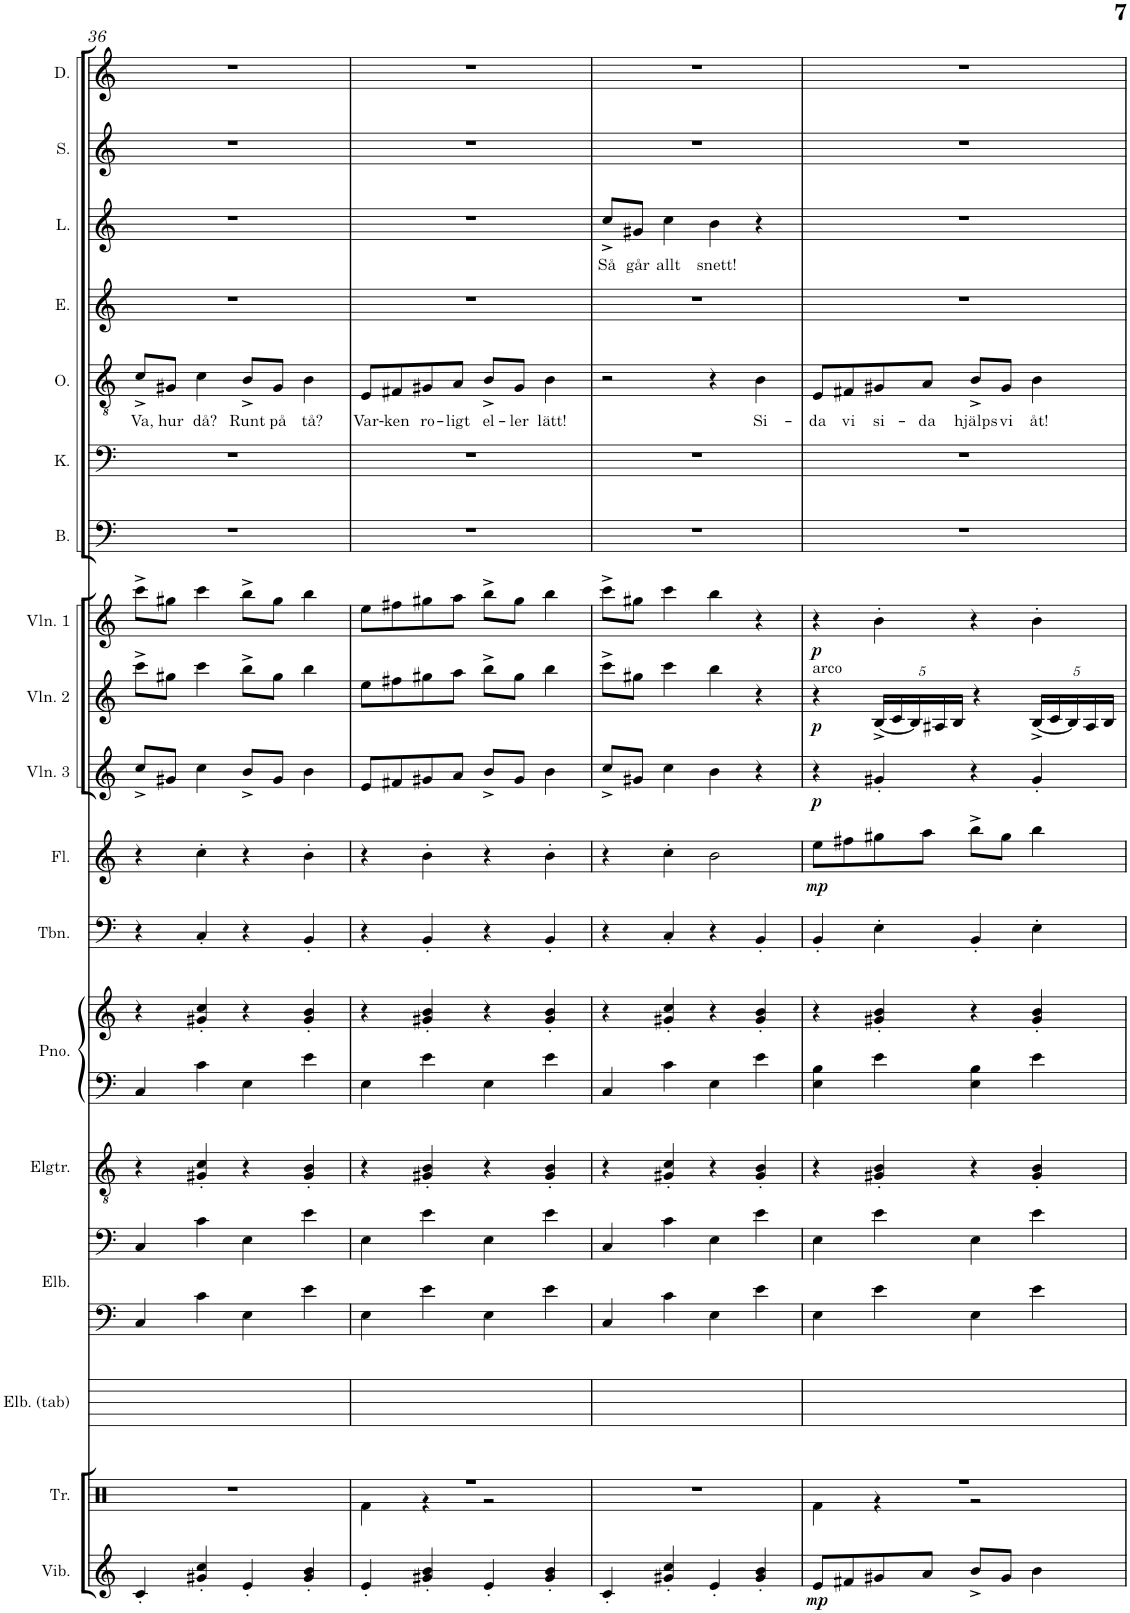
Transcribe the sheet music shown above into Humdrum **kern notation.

**kern	**dynam	**kern	**kern	**kern	**kern	**kern	**kern	**kern	**dynam	**kern	**dynam	**kern	**dynam	**kern	**dynam	**kern	**text	**kern	**text
*part11	*part11	*part10	*part10	*part9	*part8	*part8	*part7	*part6	*part6	*part5	*part5	*part4	*part4	*part3	*part3	*part2	*part2	*part1	*part1
*staff13	*staff13	*staff12	*staff11	*staff10	*staff9	*staff8	*staff7	*staff6	*staff6	*staff5	*staff5	*staff4	*staff4	*staff3	*staff3	*staff2	*staff2	*staff1	*staff1
*I"Vibrafon	*	*I"Elbas	*	*I"Elgitarr	*I"Piano	*	*I"Trombon	*I"Tvärflöjt	*	*I"Violin 3	*	*I"Violin 2	*	*I"Violin 1	*	*I"Orwen	*	*I"Libby	*
*I'Vib.	*	*I'Elb.	*	*I'Elgtr.	*I'Pno.	*	*I'Tbn.	*	*	*I'Vln. 3	*	*I'Vln. 2	*	*I'Vln. 1	*	*I'O.	*	*I'L.	*
!!LO:PB:g=z
*clefG2	*	*clefF4	*clefF4	*clefGv2	*clefF4	*clefG2	*clefF4	*clefG2	*	*clefG2	*	*clefG2	*	*clefG2	*	*clefGv2	*	*clefG2	*
*	*	*Trd7c12	*Trd7c12	*	*	*	*	*	*	*	*	*	*	*	*	*	*	*	*
*k[]	*	*k[]	*	*k[]	*k[]	*k[]	*k[]	*k[]	*	*k[]	*	*k[]	*	*k[]	*	*k[]	*	*k[]	*
*M4/4	*	*M4/4	*M4/4	*M4/4	*M4/4	*M4/4	*M4/4	*M4/4	*	*M4/4	*	*M4/4	*	*M4/4	*	*M4/4	*	*M4/4	*
=36	=36	=36	=36	=36	=36	=36	=36	=36	=36	=36	=36	=36	=36	=36	=36	=36	=36	=36	=36
!	!	!	!	!	!	!	!	!	!	!	!	!	!	!	!	!	!LO:LY:b	!	!
4c'/	.	4C/	4C/	4r	4C/	4r	4r	4r	.	8cc^/L	.	8ccc^\L	.	8ccc^\L	.	8c^/L	Va,	1r	.
!	!	!	!	!	!	!	!	!	!	!	!	!	!	!	!	!	!LO:LY:b	!	!
.	.	.	.	.	.	.	.	.	.	8g#X/J	.	8gg#X\J	.	8gg#X\J	.	8G#X/J	hur	.	.
!	!	!	!	!	!	!	!	!	!	!	!	!	!	!	!	!	!LO:LY:b	!	!
4g#X/' 4cc/'	.	4c\	4c\	4G#X/' 4c/'	4c\	4g#X/' 4cc/'	4C'/	4cc'\	.	4cc\	.	4ccc\	.	4ccc\	.	4c\	då?	.	.
!	!	!	!	!	!	!	!	!	!	!	!	!	!	!	!	!	!LO:LY:b	!	!
4e'/	.	4E\	4E\	4r	4E\	4r	4r	4r	.	8b^/L	.	8bb^\L	.	8bb^\L	.	8B^/L	Runt	.	.
!	!	!	!	!	!	!	!	!	!	!	!	!	!	!	!	!	!LO:LY:b	!	!
.	.	.	.	.	.	.	.	.	.	8g#/J	.	8gg#\J	.	8gg#\J	.	8G#/J	på	.	.
!	!	!	!	!	!	!	!	!	!	!	!	!	!	!	!	!	!LO:LY:b	!	!
4g#/' 4b/'	.	4e\	4e\	4G#/' 4B/'	4e\	4g#/' 4b/'	4BB'/	4b'\	.	4b\	.	4bb\	.	4bb\	.	4B\	tå?	.	.
=37	=37	=37	=37	=37	=37	=37	=37	=37	=37	=37	=37	=37	=37	=37	=37	=37	=37	=37	=37
!	!	!	!	!	!	!	!	!	!	!	!	!	!	!	!	!	!LO:LY:b	!	!
4e'/	.	4E\	4E\	4r	4E\	4r	4r	4r	.	8e/L	.	8ee\L	.	8ee\L	.	8E/L	Var-	1r	.
!	!	!	!	!	!	!	!	!	!	!	!	!	!	!	!	!	!LO:LY:b	!	!
.	.	.	.	.	.	.	.	.	.	8f#X/	.	8ff#X\	.	8ff#X\	.	8F#X/	-ken	.	.
!	!	!	!	!	!	!	!	!	!	!	!	!	!	!	!	!	!LO:LY:b	!	!
4g#X/' 4b/'	.	4e\	4e\	4G#X/' 4B/'	4e\	4g#X/' 4b/'	4BB'/	4b'\	.	8g#X/	.	8gg#X\	.	8gg#X\	.	8G#X/	ro-	.	.
!	!	!	!	!	!	!	!	!	!	!	!	!	!	!	!	!	!LO:LY:b	!	!
.	.	.	.	.	.	.	.	.	.	8a/J	.	8aa\J	.	8aa\J	.	8A/J	-ligt	.	.
!	!	!	!	!	!	!	!	!	!	!	!	!	!	!	!	!	!LO:LY:b	!	!
4e'/	.	4E\	4E\	4r	4E\	4r	4r	4r	.	8b^/L	.	8bb^\L	.	8bb^\L	.	8B^/L	el-	.	.
!	!	!	!	!	!	!	!	!	!	!	!	!	!	!	!	!	!LO:LY:b	!	!
.	.	.	.	.	.	.	.	.	.	8g#/J	.	8gg#\J	.	8gg#\J	.	8G#/J	-ler	.	.
!	!	!	!	!	!	!	!	!	!	!	!	!	!	!	!	!	!LO:LY:b	!	!
4g#/' 4b/'	.	4e\	4e\	4G#/' 4B/'	4e\	4g#/' 4b/'	4BB'/	4b'\	.	4b\	.	4bb\	.	4bb\	.	4B\	lätt!	.	.
=38	=38	=38	=38	=38	=38	=38	=38	=38	=38	=38	=38	=38	=38	=38	=38	=38	=38	=38	=38
!	!	!	!	!	!	!	!	!	!	!	!	!	!	!	!	!	!	!	!LO:LY:b
4c'/	.	4C/	4C/	4r	4C/	4r	4r	4r	.	8cc^/L	.	8ccc^\L	.	8ccc^\L	.	2r	.	8cc^/L	Så
!	!	!	!	!	!	!	!	!	!	!	!	!	!	!	!	!	!	!	!LO:LY:b
.	.	.	.	.	.	.	.	.	.	8g#X/J	.	8gg#X\J	.	8gg#X\J	.	.	.	8g#X/J	går
!	!	!	!	!	!	!	!	!	!	!	!	!	!	!	!	!	!	!	!LO:LY:b
4g#X/' 4cc/'	.	4c\	4c\	4G#X/' 4c/'	4c\	4g#X/' 4cc/'	4C'/	4cc'\	.	4cc\	.	4ccc\	.	4ccc\	.	.	.	4cc\	allt
!	!	!	!	!	!	!	!	!	!	!	!	!	!	!	!	!	!	!	!LO:LY:b
4e'/	.	4E\	4E\	4r	4E\	4r	4r	2b\	.	4b\	.	4bb\	.	4bb\	.	4r	.	4b\	snett!
!	!	!	!	!	!	!	!	!	!	!	!	!	!	!	!	!	!LO:LY:b	!	!
4g#/' 4b/'	.	4e\	4e\	4G#/' 4B/'	4e\	4g#/' 4b/'	4BB'/	.	.	4r	.	4r	.	4r	.	4B\	Si-	4r	.
=39	=39	=39	=39	=39	=39	=39	=39	=39	=39	=39	=39	=39	=39	=39	=39	=39	=39	=39	=39
!	!	!	!	!	!	!	!	!	!	!	!	!LO:TX:a:t=arco	!	!	!	!	!	!	!
!	!LO:DY:b	!	!	!	!	!	!	!	!LO:DY:b	!	!LO:DY:b	!	!LO:DY:b	!	!LO:DY:b	!	!LO:LY:b	!	!
8e/L	mp	4E\	4E\	4r	4E\ 4B\	4r	4BB'/	8ee\L	mp	4r	p	4r	p	4r	p	8E/L	-da	1r	.
!	!	!	!	!	!	!	!	!	!	!	!	!	!	!	!	!	!LO:LY:b	!	!
8f#X/	.	.	.	.	.	.	.	8ff#X\	.	.	.	.	.	.	.	8F#X/	vi	.	.
*	*	*	*	*	*	*	*	*	*	*	*	*Xbrackettup	*	*	*	*	*	*	*
!	!	!	!	!	!	!	!	!	!	!	!	!	!	!	!	!	!LO:LY:b	!	!
8g#X/	.	4e\	4e\	4G#X/' 4B/'	4e\	4g#X/' 4b/'	4E'\	8gg#X\	.	4g#X'/	.	[20B^/LL	.	4b'\	.	8G#X/	si-	.	.
.	.	.	.	.	.	.	.	.	.	.	.	20c/	.	.	.	.	.	.	.
.	.	.	.	.	.	.	.	.	.	.	.	20B/]	.	.	.	.	.	.	.
!	!	!	!	!	!	!	!	!	!	!	!	!	!	!	!	!	!LO:LY:b	!	!
8a/J	.	.	.	.	.	.	.	8aa\J	.	.	.	.	.	.	.	8A/J	-da	.	.
.	.	.	.	.	.	.	.	.	.	.	.	20A#X/	.	.	.	.	.	.	.
.	.	.	.	.	.	.	.	.	.	.	.	20B/JJ	.	.	.	.	.	.	.
!	!	!	!	!	!	!	!	!	!	!	!	!	!	!	!	!	!LO:LY:b	!	!
8b^/L	.	4E\	4E\	4r	4E\ 4B\	4r	4BB'/	8bb^\L	.	4r	.	4r	.	4r	.	8B^/L	hjälps	.	.
!	!	!	!	!	!	!	!	!	!	!	!	!	!	!	!	!	!LO:LY:b	!	!
8g#/J	.	.	.	.	.	.	.	8gg#\J	.	.	.	.	.	.	.	8G#/J	vi	.	.
!	!	!	!	!	!	!	!	!	!	!	!	!	!	!	!	!	!LO:LY:b	!	!
4b\	.	4e\	4e\	4G#/' 4B/'	4e\	4g#/' 4b/'	4E'\	4bb\	.	4g#'/	.	[20B^/LL	.	4b'\	.	4B\	åt!	.	.
.	.	.	.	.	.	.	.	.	.	.	.	20c/	.	.	.	.	.	.	.
.	.	.	.	.	.	.	.	.	.	.	.	20B/]	.	.	.	.	.	.	.
.	.	.	.	.	.	.	.	.	.	.	.	20A#/	.	.	.	.	.	.	.
.	.	.	.	.	.	.	.	.	.	.	.	20B/JJ	.	.	.	.	.	.	.
=	=	=	=	=	=	=	=	=	=	=	=	=	=	=	=	=	=	=	=
*-	*-	*-	*-	*-	*-	*-	*-	*-	*-	*-	*-	*-	*-	*-	*-	*-	*-	*-	*-
